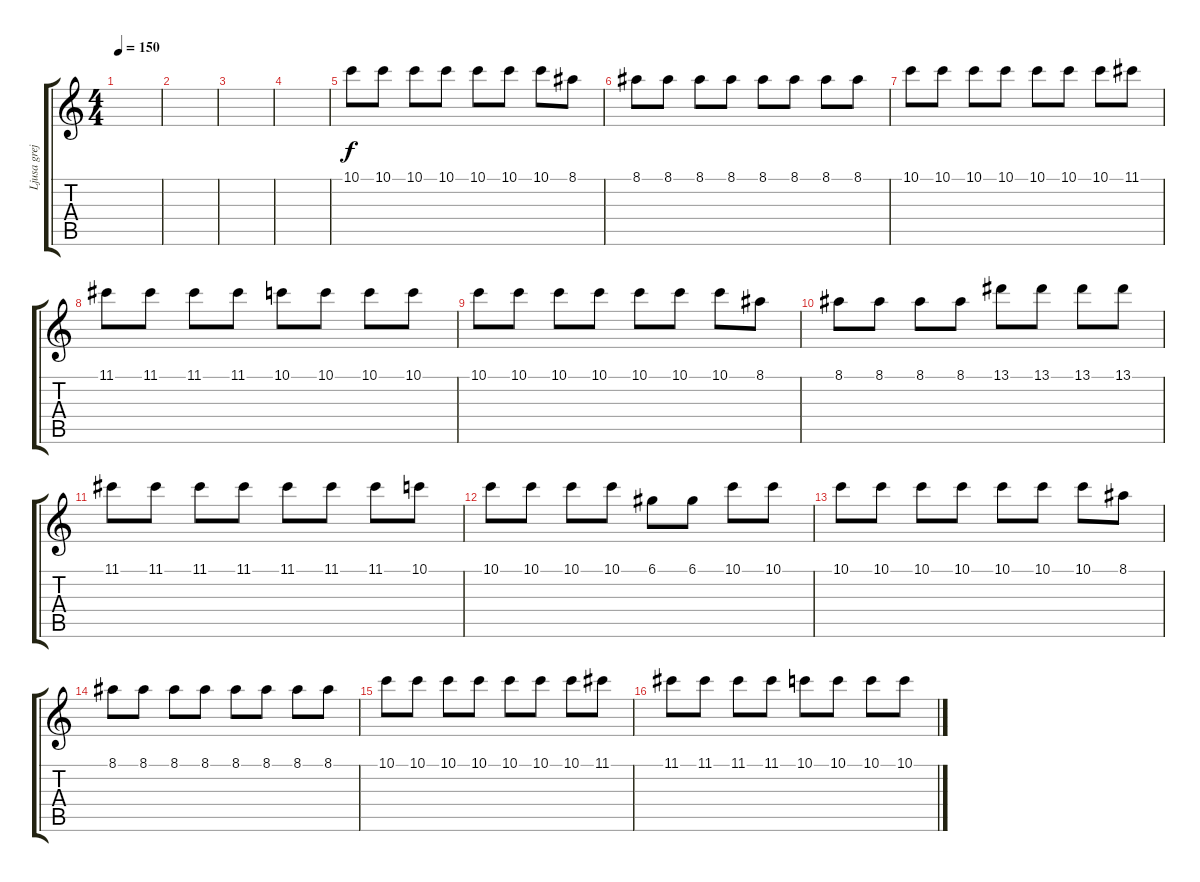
\track ("Ljusa grejjor" "Ljusa grej") {instrument distortionguitar}
\staff {score tabs}
\tuning (D4 A3 F3 C3 G2 C2) {hide}
\ts (4 4)
\tempo 150
\clef g2
\ks c
|
|
|
|
10.1.8 10.1.8 10.1.8 10.1.8 10.1.8 10.1.8 10.1.8 8.1.8 |
8.1.8 8.1.8 8.1.8 8.1.8 8.1.8 8.1.8 8.1.8 8.1.8 |
10.1.8 10.1.8 10.1.8 10.1.8 10.1.8 10.1.8 10.1.8 11.1.8 |
11.1.8 11.1.8 11.1.8 11.1.8 10.1.8 10.1.8 10.1.8 10.1.8 |
10.1.8 10.1.8 10.1.8 10.1.8 10.1.8 10.1.8 10.1.8 8.1.8 |
8.1.8 8.1.8 8.1.8 8.1.8 13.1.8 13.1.8 13.1.8 13.1.8 |
11.1.8 11.1.8 11.1.8 11.1.8 11.1.8 11.1.8 11.1.8 10.1.8 |
10.1.8 10.1.8 10.1.8 10.1.8 6.1.8 6.1.8 10.1.8 10.1.8 |
10.1.8 10.1.8 10.1.8 10.1.8 10.1.8 10.1.8 10.1.8 8.1.8 |
8.1.8 8.1.8 8.1.8 8.1.8 8.1.8 8.1.8 8.1.8 8.1.8 |
10.1.8 10.1.8 10.1.8 10.1.8 10.1.8 10.1.8 10.1.8 11.1.8 |
11.1.8 11.1.8 11.1.8 11.1.8 10.1.8 10.1.8 10.1.8 10.1.8
